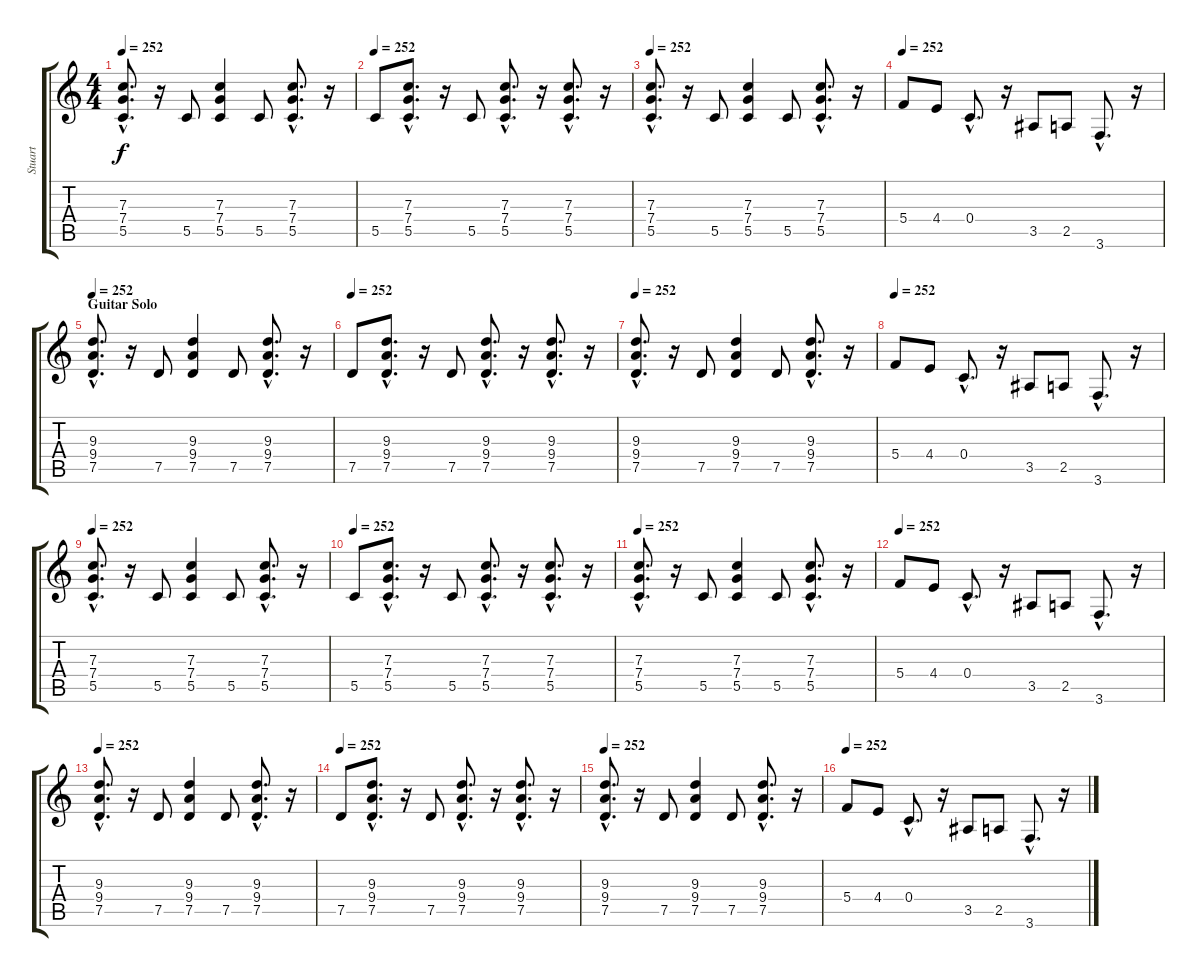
\track ("Stuart" "Stuart") {instrument distortionguitar}
\staff {score tabs}
\tuning (D4 A3 F3 C3 G2 D2) {hide}
\ts (4 4)
\tempo 252
\clef g2
\ks c
(7.3{hac} 7.4{hac} 5.5{hac}).8{d dy f} r.16 5.5.8 (7.3 7.4 5.5).4 5.5.8 (7.3{hac} 7.4{hac} 5.5{hac}).8{d} r.16 |
\tempo 252
5.5.8 (7.3{hac} 7.4{hac} 5.5{hac}).8{d} r.16 5.5.8 (7.3{hac} 7.4{hac} 5.5{hac}).8{d} r.16 (7.3{hac} 7.4{hac} 5.5{hac}).8{d} r.16 |
\tempo 252
(7.3{hac} 7.4{hac} 5.5{hac}).8{d} r.16 5.5.8 (7.3 7.4 5.5).4 5.5.8 (7.3{hac} 7.4{hac} 5.5{hac}).8{d} r.16 |
\tempo 252
5.4.8 4.4.8 0.4{hac}.8{d} r.16 3.5.8 2.5.8 3.6{hac}.8{d} r.16 |
\section ("" "Guitar Solo")
\tempo 252
(9.3{hac} 9.4{hac} 7.5{hac}).8{d} r.16 7.5.8 (9.3 9.4 7.5).4 7.5.8 (9.3{hac} 9.4{hac} 7.5{hac}).8{d} r.16 |
\tempo 252
7.5.8 (9.3{hac} 9.4{hac} 7.5{hac}).8{d} r.16 7.5.8 (9.3{hac} 9.4{hac} 7.5{hac}).8{d} r.16 (9.3{hac} 9.4{hac} 7.5{hac}).8{d} r.16 |
\tempo 252
(9.3{hac} 9.4{hac} 7.5{hac}).8{d} r.16 7.5.8 (9.3 9.4 7.5).4 7.5.8 (9.3{hac} 9.4{hac} 7.5{hac}).8{d} r.16 |
\tempo 252
5.4.8 4.4.8 0.4{hac}.8{d} r.16 3.5.8 2.5.8 3.6{hac}.8{d} r.16 |
\tempo 252
(7.3{hac} 7.4{hac} 5.5{hac}).8{d} r.16 5.5.8 (7.3 7.4 5.5).4 5.5.8 (7.3{hac} 7.4{hac} 5.5{hac}).8{d} r.16 |
\tempo 252
5.5.8 (7.3{hac} 7.4{hac} 5.5{hac}).8{d} r.16 5.5.8 (7.3{hac} 7.4{hac} 5.5{hac}).8{d} r.16 (7.3{hac} 7.4{hac} 5.5{hac}).8{d} r.16 |
\tempo 252
(7.3{hac} 7.4{hac} 5.5{hac}).8{d} r.16 5.5.8 (7.3 7.4 5.5).4 5.5.8 (7.3{hac} 7.4{hac} 5.5{hac}).8{d} r.16 |
\tempo 252
5.4.8 4.4.8 0.4{hac}.8{d} r.16 3.5.8 2.5.8 3.6{hac}.8{d} r.16 |
\tempo 252
(9.3{hac} 9.4{hac} 7.5{hac}).8{d} r.16 7.5.8 (9.3 9.4 7.5).4 7.5.8 (9.3{hac} 9.4{hac} 7.5{hac}).8{d} r.16 |
\tempo 252
7.5.8 (9.3{hac} 9.4{hac} 7.5{hac}).8{d} r.16 7.5.8 (9.3{hac} 9.4{hac} 7.5{hac}).8{d} r.16 (9.3{hac} 9.4{hac} 7.5{hac}).8{d} r.16 |
\tempo 252
(9.3{hac} 9.4{hac} 7.5{hac}).8{d} r.16 7.5.8 (9.3 9.4 7.5).4 7.5.8 (9.3{hac} 9.4{hac} 7.5{hac}).8{d} r.16 |
\tempo 252
5.4.8 4.4.8 0.4{hac}.8{d} r.16 3.5.8 2.5.8 3.6{hac}.8{d} r.16
